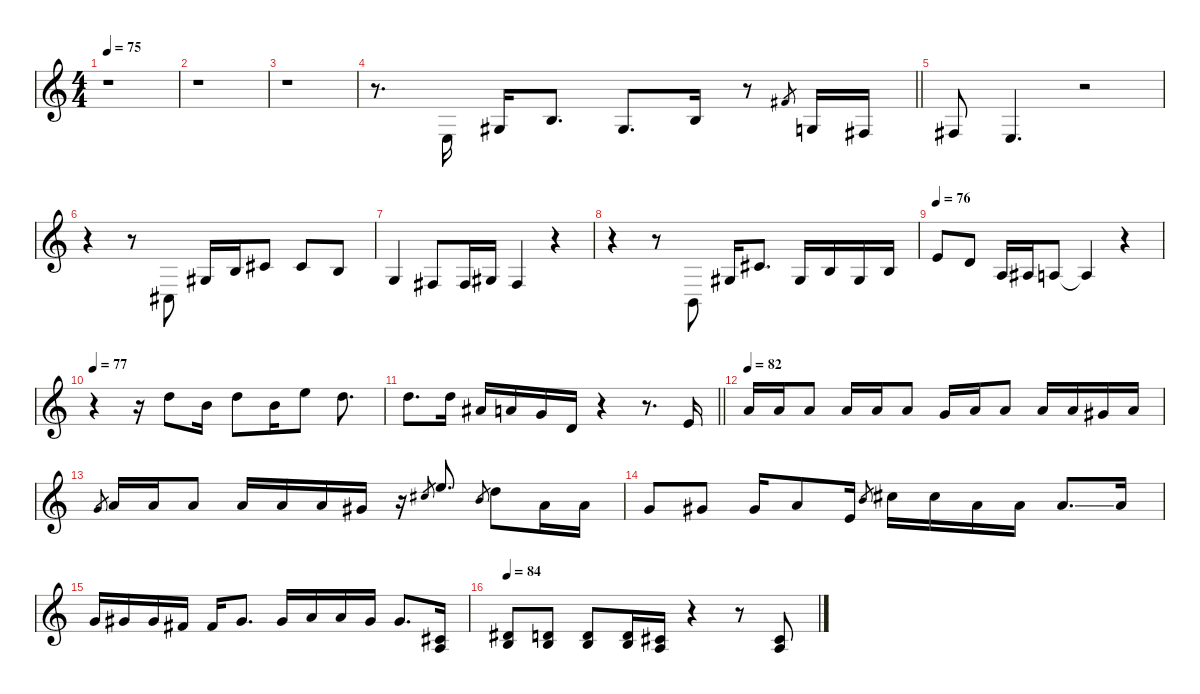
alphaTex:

\defaultSystemsLayout 4
\hideDynamics
\bracketExtendMode nobrackets
\singleTrackTrackNamePolicy hidden
\multiTrackTrackNamePolicy hidden
\firstSystemTrackNameMode fullname
\firstSystemTrackNameOrientation horizontal
\otherSystemsTrackNameOrientation horizontal
\track ("Robert Plant ( Vocals)" "clar.") {mute instrument clarinet}
\staff {score}
\tuning (E4 B3 G3 D3 A2 E2)
\ts (4 4)
\tempo 75
\clef g2
\ks c
r.1{dy f beam Down} |
r.1{beam Down} |
r.1{beam Down} |
\barLineRight lightlight
r.8{d beam Down} 2.4.16{beam Up} 1.3{acc #}.16{beam Up} 0.2.8{d beam Up} 1.3{acc #}.8{d beam Up} 0.2.16{beam Up} r.8{beam Up} 11.3{acc #}.8{gr dy mf beam Up} 0.3.16{dy f beam Up} 4.4{acc #}.16{beam Up} |
4.4{acc #}.8{beam Up} 2.4.4{d beam Up} r.2{beam Up} |
r.4{beam Down} r.8{beam Down} 4.5{acc #}.8{beam Up} 1.3{acc #}.16{beam Up} 0.2.16{beam Up} 2.2{acc #}.8{beam Up} 2.2{acc #}.8{beam Up} 0.2.8{beam Up} |
0.3.4{beam Up} 4.4{acc #}.8{beam Up} 4.4{acc #}.16{beam Up} 1.3{acc #}.16{beam Up} 4.4{acc #}.4{beam Up} r.4{beam Up} |
r.4{beam Down} r.8{beam Down} 2.5.8{beam Up} 1.3{acc #}.16{beam Up} 2.2{acc #}.8{d beam Up} 1.3{acc #}.16{beam Up} 0.2.16{beam Up} 1.3{acc #}.16{beam Up} 0.2.16{beam Up} |
\tempo 76
0.1.8{beam Up} 3.2.8{beam Up} 2.3.16{beam Up} 3.3{acc #}.16{beam Up} 2.3.8{beam Up} 2.3{t}.4{beam Up} r.4{beam Up} |
\tempo 77
r.4{beam Down} r.16{beam Down} 10.1.8{beam Down} 7.1.16{beam Down} 10.1.8{beam Down} 7.1.16{beam Down} 12.1.8{beam Down} 10.1.8{d beam Down} |
\barLineRight lightlight
10.1.8{d beam Down} 10.1.16{beam Down} 6.1{acc #}.16{beam Up} 5.1.16{beam Up} 3.1.16{beam Up} 3.2.16{beam Up} r.4{beam Up} r.8{d beam Up} 0.1.16{beam Up} |
\tempo 82
5.1.16{beam Up} 5.1.16{beam Up} 5.1.8{beam Up} 5.1.16{beam Up} 5.1.16{beam Up} 5.1.8{beam Up} 3.1.16{beam Up} 5.1.16{beam Up} 5.1.8{beam Up} 5.1.16{beam Up} 5.1.16{beam Up} 4.1{acc #}.16{beam Up} 5.1.16{beam Up} |
3.1.8{gr dy mf beam Up} 5.1.16{dy f beam Up} 5.1.16{beam Up} 5.1.8{beam Up} 5.1.16{beam Up} 5.1.16{beam Up} 5.1.16{beam Up} 4.1{acc #}.16{beam Up} r.16{beam Up} 9.1{acc #}.8{gr dy mf beam Up} 12.1.8{d dy f beam Down} 7.1.8{gr dy mf beam Up} 10.1.8{dy f beam Down} 5.1.16{beam Down} 5.1.16{beam Down} |
3.1.8{beam Up} 4.1{acc #}.8{beam Up} 4.1{acc #}.16{beam Up} 5.1.8{beam Up} 0.1.16{beam Up} 7.1.8{gr dy mf beam Up} 9.1{acc #}.16{dy f beam Down} 9.1{acc #}.16{beam Down} 5.1.16{beam Down} 5.1.16{beam Down} 5.1{ss}.8{d beam Up} 5.1.16{beam Up} |
3.1.16{beam Up} 4.1{acc #}.16{beam Up} 4.1{acc #}.16{beam Up} 2.1{acc #}.16{beam Up} 2.1{acc #}.16{beam Up} 4.1{acc #}.8{d beam Up} 4.1{acc #}.16{beam Up} 5.1.16{beam Up} 5.1.16{beam Up} 4.1{acc #}.16{beam Up} 4.1{acc #}.8{d beam Up} (2.2{acc #} 2.3).16{beam Up} |
\tempo 84
(4.2{acc #} 4.3).8{beam Up} (0.2 7.3).8{beam Up} (3.2 4.3).8{beam Up} (0.2 7.3).16{beam Up} (2.2{acc #} 2.3).16{beam Up} r.4{beam Up} r.8{beam Up} (2.2{acc #} 2.3).8{beam Up}
